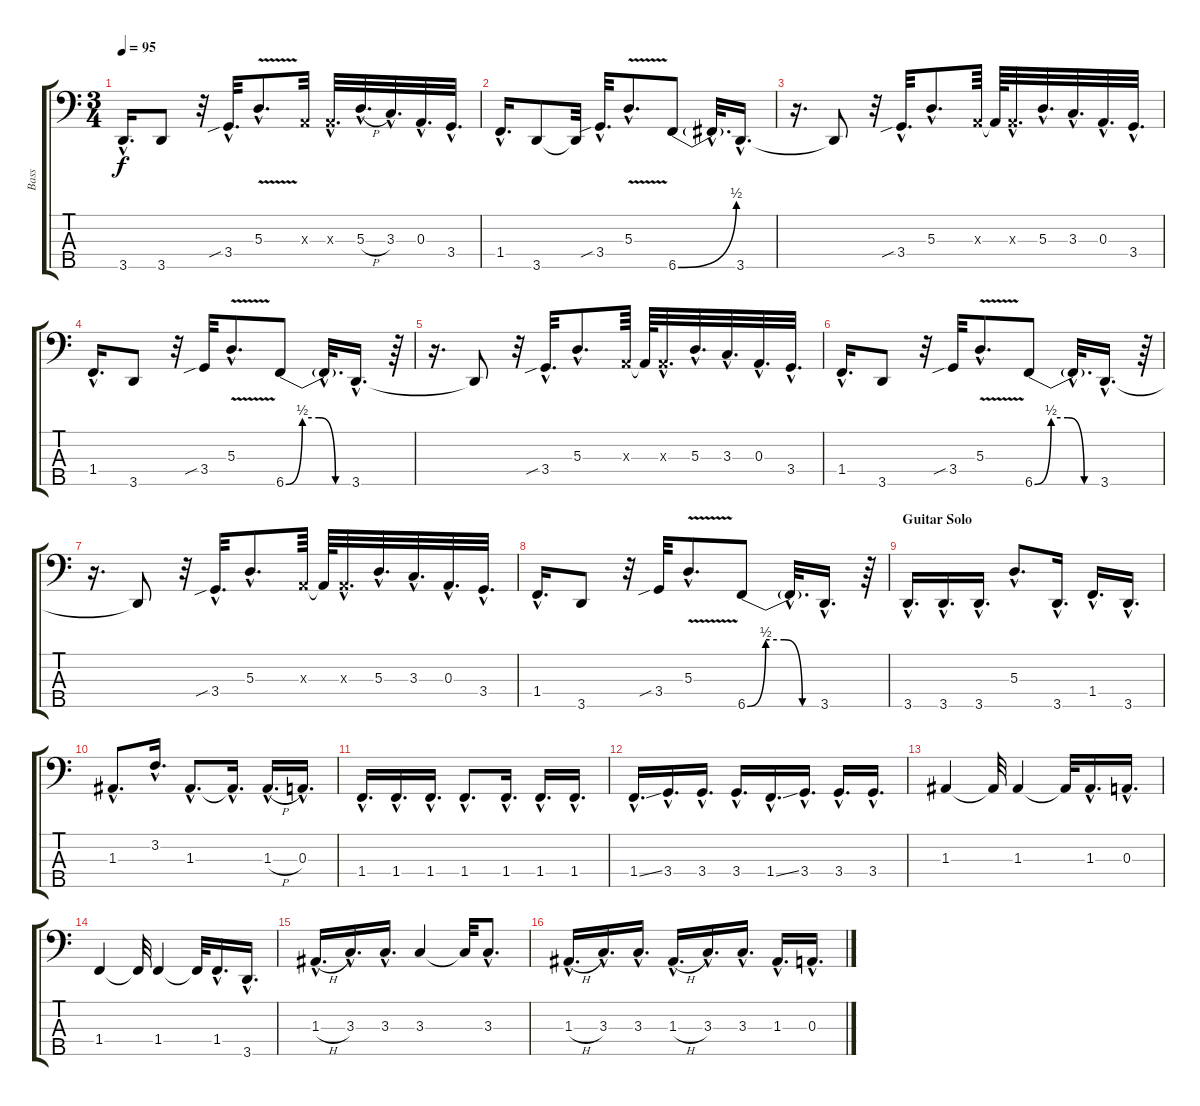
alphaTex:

\track ("Bass" "Bass") {instrument electricbassfinger}
\staff {score tabs}
\tuning (G2 D2 A1 E1 B0) {hide}
\ts (3 4)
\tempo 95
\clef f4
\ks c
3.5{hac}.16{d dy f} 3.5.8 r.32 3.4{sib hac}.32{d} 5.3{v hac}.8{d} 0.3{x}.32 0.3{hac x}.32{d} 5.3{h hac}.32{d} 3.3{hac}.32{d} 0.3{hac}.32{d} 3.4{hac}.32{d} |
1.4{hac}.16{d} 3.5.8 3.5{t}.32 3.4{sib hac}.32{d} 5.3{v hac}.8{d} 6.5{be (bend 0 0 60 2)}.8 6.5{hac t}.32{d} 3.5{hac}.16{d} |
r.16{d} 3.5{t}.8 r.32 3.4{sib hac}.32{d} 5.3{hac}.8{d} 0.3{x}.64 0.3{t}.64 0.3{hac x}.32{d} 5.3{hac}.32{d} 3.3{hac}.32{d} 0.3{hac}.32{d} 3.4{hac}.32{d} |
1.4{hac}.16{d} 3.5.8 r.32 3.4{sib}.32 5.3{v hac}.8{d} 6.5{be (custom 0 0 15 2 30 2 45 0 60 0)}.8 6.5{hac t}.32{d} 3.5{hac}.16{d} r.64 |
r.16{d} 3.5{t}.8 r.32 3.4{sib hac}.32{d} 5.3{hac}.8{d} 0.3{x}.64 0.3{t}.64 0.3{hac x}.32{d} 5.3{hac}.32{d} 3.3{hac}.32{d} 0.3{hac}.32{d} 3.4{hac}.32{d} |
1.4{hac}.16{d} 3.5.8 r.32 3.4{sib}.32 5.3{v hac}.8{d} 6.5{be (custom 0 0 15 2 30 2 45 0 60 0)}.8 6.5{hac t}.32{d} 3.5{hac}.16{d} r.64 |
r.16{d} 3.5{t}.8 r.32 3.4{sib hac}.32{d} 5.3{hac}.8{d} 0.3{x}.64 0.3{t}.64 0.3{hac x}.32{d} 5.3{hac}.32{d} 3.3{hac}.32{d} 0.3{hac}.32{d} 3.4{hac}.32{d} |
1.4{hac}.16{d} 3.5.8 r.32 3.4{sib}.32 5.3{v hac}.8{d} 6.5{be (custom 0 0 15 2 30 2 45 0 60 0)}.8 6.5{hac t}.32{d} 3.5{hac}.16{d} r.64 |
\section ("" "Guitar Solo")
3.5{hac}.16{d} 3.5{hac}.16{d} 3.5{hac}.16{d} 5.3{hac}.8{d} 3.5{hac}.16{d} 1.4{hac}.16{d} 3.5{hac}.16{d} |
1.3{hac}.8{d} 3.2{hac}.16{d} 1.3{hac}.8{d} 1.3{hac t}.16{d} 1.3{h hac}.16{d} 0.3{hac}.16{d} |
1.4{hac}.16{d} 1.4{hac}.16{d} 1.4{hac}.16{d} 1.4{hac}.8{d} 1.4{hac}.16{d} 1.4{hac}.16{d} 1.4{hac}.16{d} |
1.4{ss hac}.16{d} 3.4{hac}.16{d} 3.4{hac}.16{d} 3.4{hac}.16{d} 1.4{ss hac}.16{d} 3.4{hac}.16{d} 3.4{hac}.16{d} 3.4{hac}.16{d} |
1.3.4 1.3{t}.32 1.3.4 1.3{t}.32 1.3{hac}.16{d} 0.3{hac}.16{d} |
1.4.4 1.4{t}.32 1.4.4 1.4{t}.32 1.4{hac}.16{d} 3.5{hac}.16{d} |
1.3{h hac}.16{d} 3.3{hac}.16{d} 3.3{hac}.16{d} 3.3.4 3.3{t}.32 3.3{hac}.8{d} |
1.3{h hac}.16{d} 3.3{hac}.16{d} 3.3{hac}.16{d} 1.3{h hac}.16{d} 3.3{hac}.16{d} 3.3{hac}.16{d} 1.3{hac}.16{d} 0.3{hac}.16{d}
